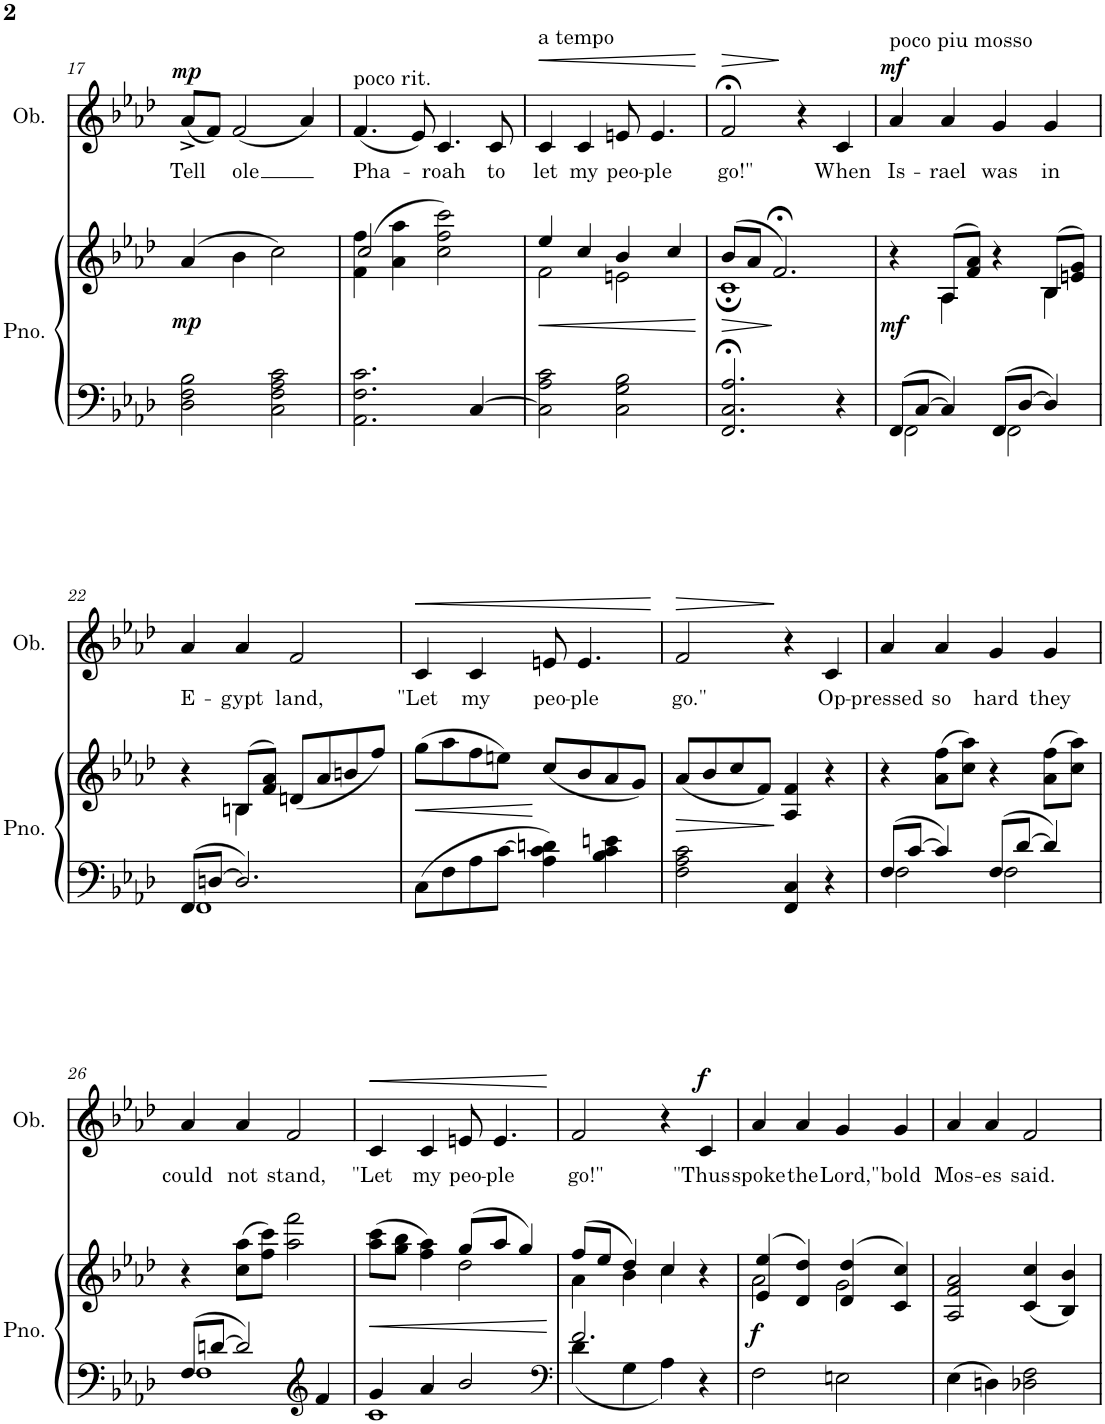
**kern	**kern	**dynam	**kern	**text	**dynam
*part2	*part2	*part2	*part1	*part1	*part1
*staff3	*staff2	*staff2/3	*staff1	*staff1	*staff1
*I"Piano	*	*	*I"Oboe	*	*
*I'Pno.	*	*	*I'Ob.	*	*
!!LO:PB:g=z
*clefF4	*clefG2	*	*clefG2	*	*
*k[b-e-a-d-]	*k[b-e-a-d-]	*	*k[b-e-a-d-]	*	*
*M4/4	*M4/4	*	*M4/4	*	*
=17	=17	=17	=17	=17	=17
!	!	!LO:DY:b	!	!LO:LY:b	!LO:DY:a
2D-\ 2F\ 2B-\	(4a-/	mp	(8a-^/L	Tell	mp
.	.	.	8f/J)	.	.
!	!	!	!	!LO:LY:b	!
.	4b-\	.	(2f/	ole	.
2C\ 2F\ 2A-\ 2c\	2cc\)	.	.	.	.
.	.	.	4a-/)	.	.
=18	=18	=18	=18	=18	=18
*	*^	*	*	*	*
!	!	!	!	!LO:TX:a:t=poco rit.	!	!
!	!	!	!	!	!LO:LY:b	!
2.AA-\ 2.F\ 2.c\	(2cc/	4f\ 4ff\	.	(4.f/	Pha-	.
.	.	4a-\ 4aa-\	.	.	.	.
.	.	.	.	8e-/)	.	.
!	!	!	!	!	!LO:LY:b	!
.	2cc\ 2ff\ 2ccc\)	2ryy	.	4.c/	-roah	.
[4C/	.	.	.	.	.	.
!	!	!	!	!	!LO:LY:b	!
.	.	.	.	8c/	to	.
=19	=19	=19	=19	=19	=19	=19
!	!	!	!	!LO:TX:a:t=a tempo	!	!
!	!	!	!LO:HP:b	!	!LO:LY:b	!LO:HP:b
2C\] 2A-\ 2c\	4ee-/	2f\	<	4c/	let	<
!	!	!	!	!	!LO:LY:b	!
.	4cc/	.	.	4c/	my	.
!	!	!	!	!	!LO:LY:b	!
2C\ 2G\ 2B-\	4b-/	2en\	.	8en/	peo-	.
!	!	!	!	!	!LO:LY:b	!
.	.	.	.	4.e/	-ple	.
.	4cc/	.	.	.	.	.
*	*v	*v	*	*	*	*
.	.	[	.	.	[
=20	=20	=20	=20	=20	=20
!	!	!LO:HP:b	!	!LO:LY:b	!LO:HP:b
*	*^	*	*	*	*
2.FF/;< 2.C/;< 2.A-/;<	(8b-/L	1c;	>	2f;</	go!"	>
.	8a-/J	.	.	.	.	.
.	2.f;</)	.	.	.	.	.
.	.	.	.	4r	.	]
!	!	!	!	!	!LO:LY:b	!
4r	.	.	.	4c/	When	.
*	*v	*v	*	*	*	*
.	.	]	.	.	.
=21	=21	=21	=21	=21	=21
*^	*^	*	*	*	*
!	!	!	!	!	!LO:TX:a:t=poco piu mosso	!	!
!	!	!	!	!LO:DY:b	!	!LO:LY:b	!LO:DY:a
8FF/L	2FF\	4r	4ryy	mf	4a-/	Is-	mf
[8C/J	.	.	.	.	.	.	.
!	!	!	!	!	!	!LO:LY:b	!
4C/]	.	(8A-/L	4A-\	.	4a-/	-rael	.
.	.	8f/ 8a-/J)	.	.	.	.	.
!	!	!	!	!	!	!LO:LY:b	!
8FF/L	2FF\	4r	4ryy	.	4g/	was	.
[8D-/J	.	.	.	.	.	.	.
!	!	!	!	!	!	!LO:LY:b	!
4D-/]	.	(8B-/L	4B-\	.	4g/	in	.
.	.	8en/ 8g/J)	.	.	.	.	.
!!LO:LB:g=z
=22	=22	=22	=22	=22	=22	=22	=22
!	!	!	!	!	!	!LO:LY:b	!
8FF/L	1FF	4r	4ryy	.	4a-/	E-	.
[8Dn/J	.	.	.	.	.	.	.
!	!	!	!	!	!	!LO:LY:b	!
2.D/]	.	(8Bn/L	4B\	.	4a-/	-gypt	.
.	.	8f/ 8a-/J)	.	.	.	.	.
!	!	!	!	!	!	!LO:LY:b	!
.	.	(8dn/L	2ryy	.	2f/	land,	.
.	.	8a-/	.	.	.	.	.
.	.	8bn/	.	.	.	.	.
.	.	8ff/J)	.	.	.	.	.
*v	*v	*	*	*	*	*	*
*	*v	*v	*	*	*	*
=23	=23	=23	=23	=23	=23
!	!	!LO:HP:b	!	!LO:LY:b	!LO:HP:b
8C\L	(8gg\L	<	4c/	"Let	<
8F\	8aa-\	.	.	.	.
!	!	!	!	!LO:LY:b	!
8A-\	8ff\	.	4c/	my	.
[8c\J	8een\J)	.	.	.	.
!	!	!	!	!LO:LY:b	!
4A-\ 4c\] 4dn\	(8cc/L	[	8en/	peo-	.
!	!	!	!	!LO:LY:b	!
.	8b-/	.	4.e/	-ple	.
4B-\ 4c\ 4en\	8a-/	.	.	.	.
.	8g/J)	.	.	.	.
.	.	.	.	.	[
=24	=24	=24	=24	=24	=24
!	!	!LO:HP:b	!	!LO:LY:b	!LO:HP:b
2F\ 2A-\ 2c\	(8a-/L	>	2f/	go."	>
.	8b-/	.	.	.	.
.	8cc/	.	.	.	.
.	8f/J)	.	.	.	.
4FF/ 4C/	4A-/ 4f/	]	4r	.	]
!	!	!	!	!LO:LY:b	!
4r	4r	.	4c/	Op-	.
=25	=25	=25	=25	=25	=25
*^	*	*	*	*	*
!	!	!	!	!	!LO:LY:b	!
8F/L	2F\	4r	.	4a-/	-pressed	.
[8c/J	.	.	.	.	.	.
!	!	!	!	!	!LO:LY:b	!
4c/]	.	(8a-\ 8ff\L	.	4a-/	so	.
.	.	8cc\ 8aa-\J)	.	.	.	.
!	!	!	!	!	!LO:LY:b	!
8F/L	2F\	4r	.	4g/	hard	.
[8d-/J	.	.	.	.	.	.
!	!	!	!	!	!LO:LY:b	!
4d-/]	.	(8a-\ 8ff\L	.	4g/	they	.
.	.	8cc\ 8aa-\J)	.	.	.	.
!!LO:LB:g=z
=26	=26	=26	=26	=26	=26	=26
!	!	!	!	!	!LO:LY:b	!
8F/L	1F	4r	.	4a-/	could	.
[8dn/J	.	.	.	.	.	.
!	!	!	!	!	!LO:LY:b	!
2d/]	.	(8cc\ 8aa-\L	.	4a-/	not	.
.	.	8ff\ 8ccc\J)	.	.	.	.
!	!	!	!	!	!LO:LY:b	!
.	.	2aa-\ 2fff\	.	2f/	stand,	.
*clefG2	*	*	*	*	*	*
4f/	.	.	.	.	.	.
=27	=27	=27	=27	=27	=27	=27
!	!	!	!LO:HP:b	!	!LO:LY:b	!LO:HP:b
*	*	*^	*	*	*	*
4g/	1c	(8aa-\ 8ccc\L	2ryy	<	4c/	"Let	<
.	.	8gg\ 8bb-\J	.	.	.	.	.
!	!	!	!	!	!	!LO:LY:b	!
4a-/	.	4ff\ 4aa-\)	.	.	4c/	my	.
!	!	!	!	!	!	!LO:LY:b	!
2b-/	.	(8gg/L	2dd-\	.	8en/	peo-	.
!	!	!	!	!	!	!LO:LY:b	!
.	.	8aa-/J	.	.	4.e/	-ple	.
.	.	4gg/)	.	.	.	.	.
*v	*v	*	*	*	*	*	*
*	*v	*v	*	*	*	*
.	.	[	.	.	[
=28	=28	=28	=28	=28	=28
*clefF4	*	*	*	*	*
*^	*^	*	*	*	*
!	!	!	!	!	!	!LO:LY:b	!
2.f/	4d-\	(8ff/L	4a-\	.	2f/	go!"	.
.	.	8ee-/J	.	.	.	.	.
.	4G\	4dd-/)	4b-\	.	.	.	.
.	4A-\	4cc/	4cc\	.	4r	.	.
!	!	!	!	!	!	!LO:LY:b	!LO:DY:a
4r	4ryy	4r	4ryy	.	4c/	"Thus	f
=29	=29	=29	=29	=29	=29	=29	=29
!	!	!	!	!LO:DY:b	!	!LO:LY:b	!
*v	*v	*	*	*	*	*	*
2F\	(4e-/ 4ee-/	2a-\	f	4a-/	spoke	.
!	!	!	!	!	!LO:LY:b	!
.	4d-/ 4dd-/)	.	.	4a-/	the	.
!	!	!	!	!	!LO:LY:b	!
2En\	(4d-/ 4dd-/	2g\	.	4g/	Lord,"	.
!	!	!	!	!	!LO:LY:b	!
.	4c/ 4cc/)	.	.	4g/	bold	.
*	*v	*v	*	*	*	*
=30	=30	=30	=30	=30	=30
!	!	!	!	!LO:LY:b	!
4E-\	2A-/ 2f/ 2a-/	.	4a-/	Mos-	.
!	!	!	!	!LO:LY:b	!
4Dn\	.	.	4a-/	-es	.
!	!	!	!	!LO:LY:b	!
2D-X\ 2F\	(4c/ 4cc/	.	2f/	said.	.
.	4B-/ 4b-/)	.	.	.	.
=	=	=	=	=	=
*-	*-	*-	*-	*-	*-
